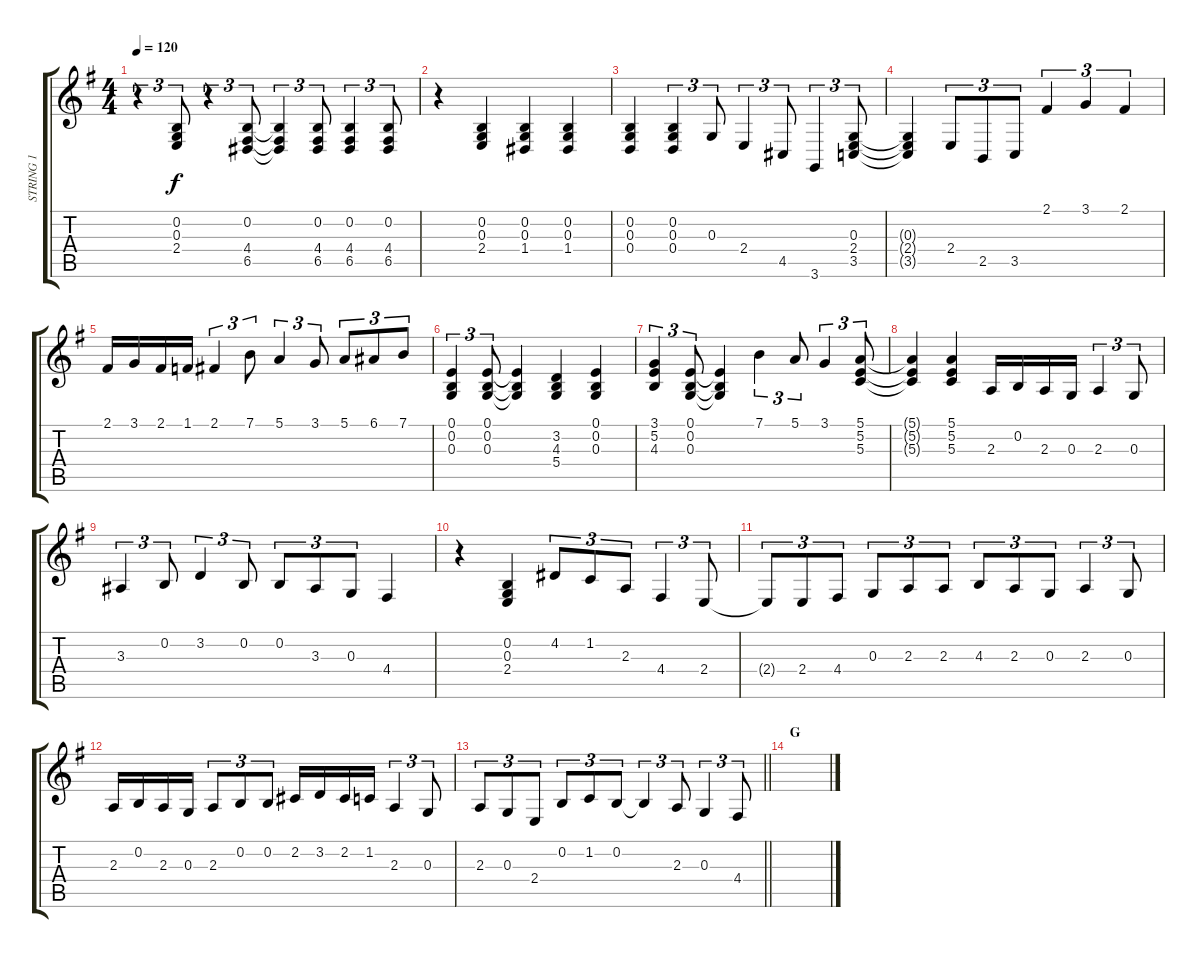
\track ("STRING 1 " "STRING 1 ") {instrument stringensemble1}
\staff {score tabs}
\tuning (E4 B3 G3 D3 A2 E2) {hide}
\ts (4 4)
\tempo 120
\clef g2
\ks eminor
r.4{tu (3 2) dy f} (0.2 0.3 2.4).8{tu (3 2)} r.4{tu (3 2)} (0.2 4.4 6.5).8{tu (3 2)} (0.2{t} 4.4{t} 6.5{t}).4{tu (3 2)} (0.2 4.4 6.5).8{tu (3 2)} (0.2 4.4 6.5).4{tu (3 2)} (0.2 4.4 6.5).8{tu (3 2)} |
r.4 (0.2 0.3 2.4).4 (0.2 0.3 1.4).4 (0.2 0.3 1.4).4 |
(0.2 0.3 0.4).4 (0.2 0.3 0.4).4{tu (3 2)} 0.3.8{tu (3 2)} 2.4.4{tu (3 2)} 4.5.8{tu (3 2)} 3.6.4{tu (3 2)} (0.3 2.4 3.5).8{tu (3 2)} |
(0.3{t} 2.4{t} 3.5{t}).4 2.4.8{tu (3 2)} 2.5.8{tu (3 2)} 3.5.8{tu (3 2)} 2.1.4{tu (3 2)} 3.1.4{tu (3 2)} 2.1.4{tu (3 2)} |
2.1.16 3.1.16 2.1.16 1.1.16 2.1.4{tu (3 2)} 7.1.8{tu (3 2)} 5.1.4{tu (3 2)} 3.1.8{tu (3 2)} 5.1.8{tu (3 2)} 6.1.8{tu (3 2)} 7.1.8{tu (3 2)} |
(0.1 0.2 0.3).4{tu (3 2)} (0.1 0.2 0.3).8{tu (3 2)} (0.1{t} 0.2{t} 0.3{t}).4 (3.2 4.3 5.4).4 (0.1 0.2 0.3).4 |
(3.1 5.2 4.3).4{tu (3 2)} (0.1 0.2 0.3).8{tu (3 2)} (0.1{t} 0.2{t} 0.3{t}).4 7.1.4{tu (3 2)} 5.1.8{tu (3 2)} 3.1.4{tu (3 2)} (5.1 5.2 5.3).8{tu (3 2)} |
(5.1{t} 5.2{t} 5.3{t}).4 (5.1 5.2 5.3).4 2.3.16 0.2.16 2.3.16 0.3.16 2.3.4{tu (3 2)} 0.3.8{tu (3 2)} |
3.3.4{tu (3 2)} 0.2.8{tu (3 2)} 3.2.4{tu (3 2)} 0.2.8{tu (3 2)} 0.2.8{tu (3 2)} 3.3.8{tu (3 2)} 0.3.8{tu (3 2)} 4.4.4 |
r.4 (0.2 0.3 2.4).4 4.2.8{tu (3 2)} 1.2.8{tu (3 2)} 2.3.8{tu (3 2)} 4.4.4{tu (3 2)} 2.4.8{tu (3 2)} |
2.4{t}.8{tu (3 2)} 2.4.8{tu (3 2)} 4.4.8{tu (3 2)} 0.3.8{tu (3 2)} 2.3.8{tu (3 2)} 2.3.8{tu (3 2)} 4.3.8{tu (3 2)} 2.3.8{tu (3 2)} 0.3.8{tu (3 2)} 2.3.4{tu (3 2)} 0.3.8{tu (3 2)} |
2.3.16 0.2.16 2.3.16 0.3.16 2.3.8{tu (3 2)} 0.2.8{tu (3 2)} 0.2.8{tu (3 2)} 2.2.16 3.2.16 2.2.16 1.2.16 2.3.4{tu (3 2)} 0.3.8{tu (3 2)} |
\barLineRight lightlight
2.3.8{tu (3 2)} 0.3.8{tu (3 2)} 2.4.8{tu (3 2)} 0.2.8{tu (3 2)} 1.2.8{tu (3 2)} 0.2.8{tu (3 2)} 0.2{t}.4{tu (3 2)} 2.3.8{tu (3 2)} 0.3.4{tu (3 2)} 4.4.8{tu (3 2)} |
\section ("" "G")
